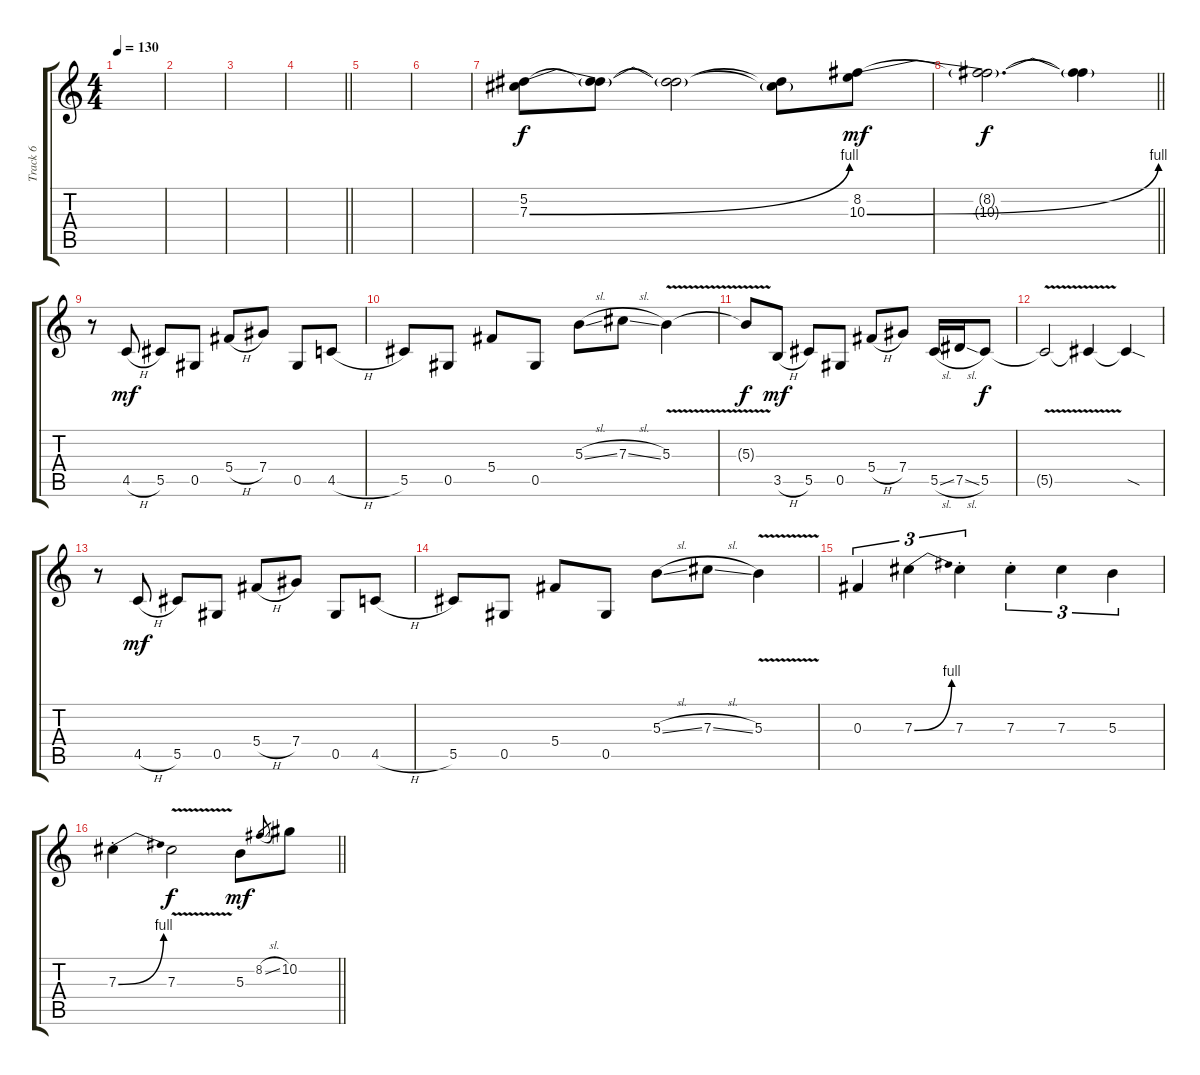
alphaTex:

\track ("Track 6" "Track 6") {instrument distortionguitar}
\staff {score tabs}
\tuning (Eb4 Bb3 Gb3 Db3 Ab2 Eb2) {hide}
\ts (4 4)
\tempo 130
\clef g2
\ks c
|
|
|
\barLineRight lightlight
|
|
|
(5.2 7.3{be (bend 0 0 60 4)}).8 (5.2{t} 7.3{t}).8{dy f} (5.2{t} 7.3{t}).2 (5.2{t} 7.3{t}).8 (8.2 10.3{be (bend 0 0 60 4)}).8{dy mf} |
\barLineRight lightlight
(8.2{t} 10.3{t}).2{d dy f} (8.2{t} 10.3{t}).4 |
r.8{volume 12} 4.5{h}.8{dy mf} 5.5.8 0.5.8 5.4{h}.8 7.4.8 0.5.8 4.5{h}.8 |
5.5.8 0.5.8 5.4.8 0.5.8 5.3{sl}.8 7.3{sl}.8 5.3{v}.4 |
5.3{t}.8{dy f} 3.5{h}.8{dy mf} 5.5.8 0.5.8 5.4{h}.8 7.4.8 5.5{sl}.16 7.5{sl}.16 5.5.8{dy f} |
5.5{v t}.2 5.5{t}.4 5.5{sod t}.4 |
r.8 4.5{h}.8{dy mf} 5.5.8 0.5.8 5.4{h}.8 7.4.8 0.5.8 4.5{h}.8 |
5.5.8 0.5.8 5.4.8 0.5.8 5.3{sl}.8 7.3{sl}.8 5.3{v}.4 |
0.3.4{tu (3 2)} 7.3{be (bend 0 0 60 4)}.4{tu (3 2)} 7.3{st}.4{tu (3 2)} 7.3{st}.4{tu (3 2)} 7.3.4{tu (3 2)} 5.3.4{tu (3 2)} |
\barLineRight lightlight
7.3{be (bend 0 0 60 4) st}.4 7.3{v}.2{dy f} 5.3.8{dy mf} 8.2{sl}.8{gr} 10.2.8
